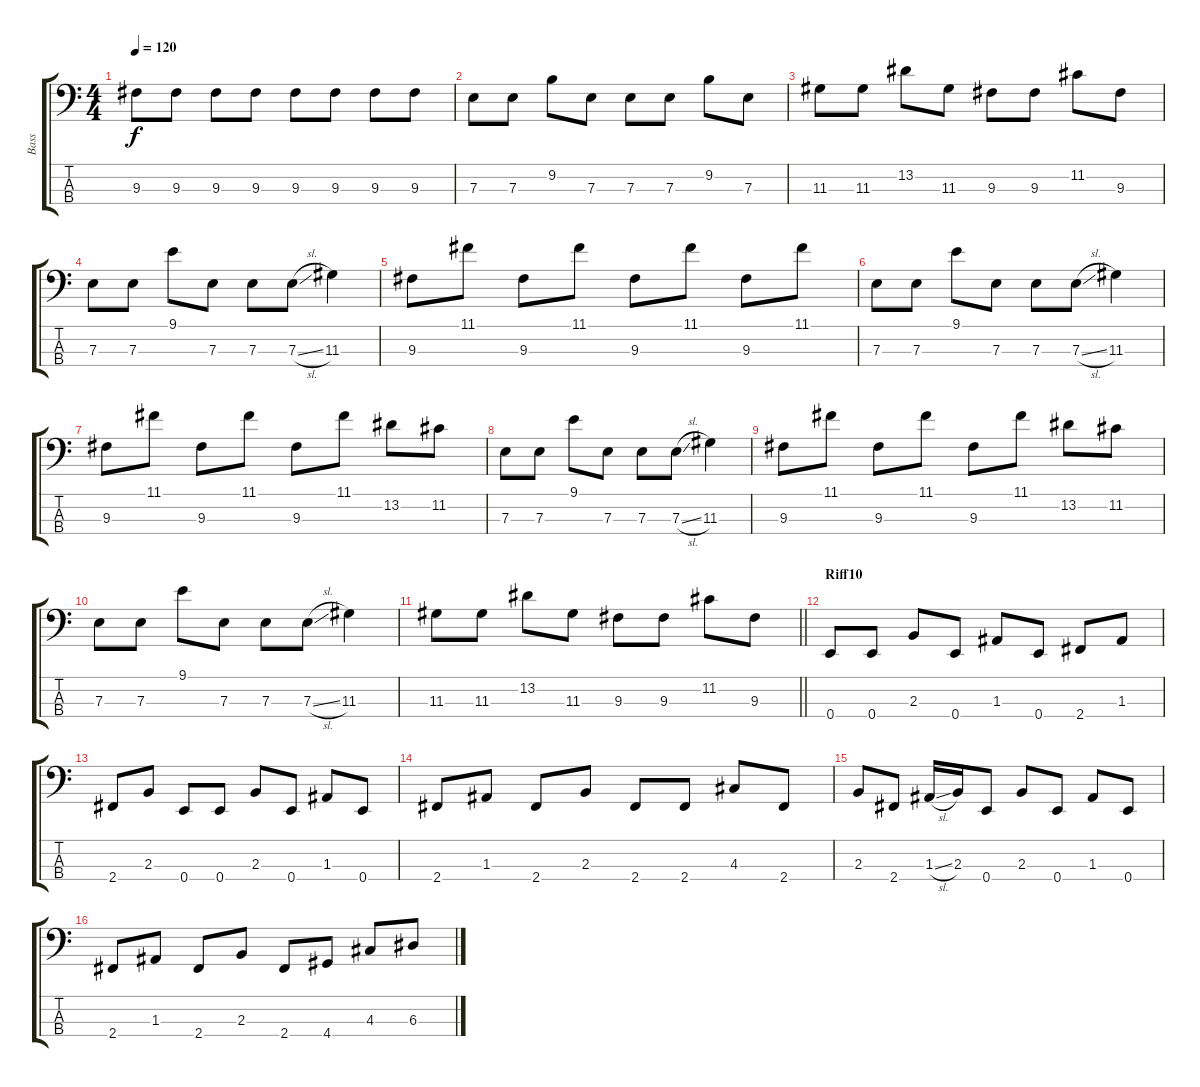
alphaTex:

\track ("Bass" "Bass") {instrument electricbassfinger}
\staff {score tabs}
\tuning (G2 D2 A1 E1) {hide}
\ts (4 4)
\tempo 120
\clef f4
\ks c
9.3.8{dy f} 9.3.8 9.3.8 9.3.8 9.3.8 9.3.8 9.3.8 9.3.8 |
7.3.8 7.3.8 9.2.8 7.3.8 7.3.8 7.3.8 9.2.8 7.3.8 |
11.3.8 11.3.8 13.2.8 11.3.8 9.3.8 9.3.8 11.2.8 9.3.8 |
7.3.8 7.3.8 9.1.8 7.3.8 7.3.8 7.3{sl}.8 11.3.4 |
9.3.8 11.1.8 9.3.8 11.1.8 9.3.8 11.1.8 9.3.8 11.1.8 |
7.3.8 7.3.8 9.1.8 7.3.8 7.3.8 7.3{sl}.8 11.3.4 |
9.3.8 11.1.8 9.3.8 11.1.8 9.3.8 11.1.8 13.2.8 11.2.8 |
7.3.8 7.3.8 9.1.8 7.3.8 7.3.8 7.3{sl}.8 11.3.4 |
9.3.8 11.1.8 9.3.8 11.1.8 9.3.8 11.1.8 13.2.8 11.2.8 |
7.3.8 7.3.8 9.1.8 7.3.8 7.3.8 7.3{sl}.8 11.3.4 |
\barLineRight lightlight
11.3.8 11.3.8 13.2.8 11.3.8 9.3.8 9.3.8 11.2.8 9.3.8 |
\section ("" "Riff10")
0.4.8 0.4.8 2.3.8 0.4.8 1.3.8 0.4.8 2.4.8 1.3.8 |
2.4.8 2.3.8 0.4.8 0.4.8 2.3.8 0.4.8 1.3.8 0.4.8 |
2.4.8 1.3.8 2.4.8 2.3.8 2.4.8 2.4.8 4.3.8 2.4.8 |
2.3.8 2.4.8 1.3{sl}.16 2.3.16 0.4.8 2.3.8 0.4.8 1.3.8 0.4.8 |
2.4.8 1.3.8 2.4.8 2.3.8 2.4.8 4.4.8 4.3.8 6.3.8
